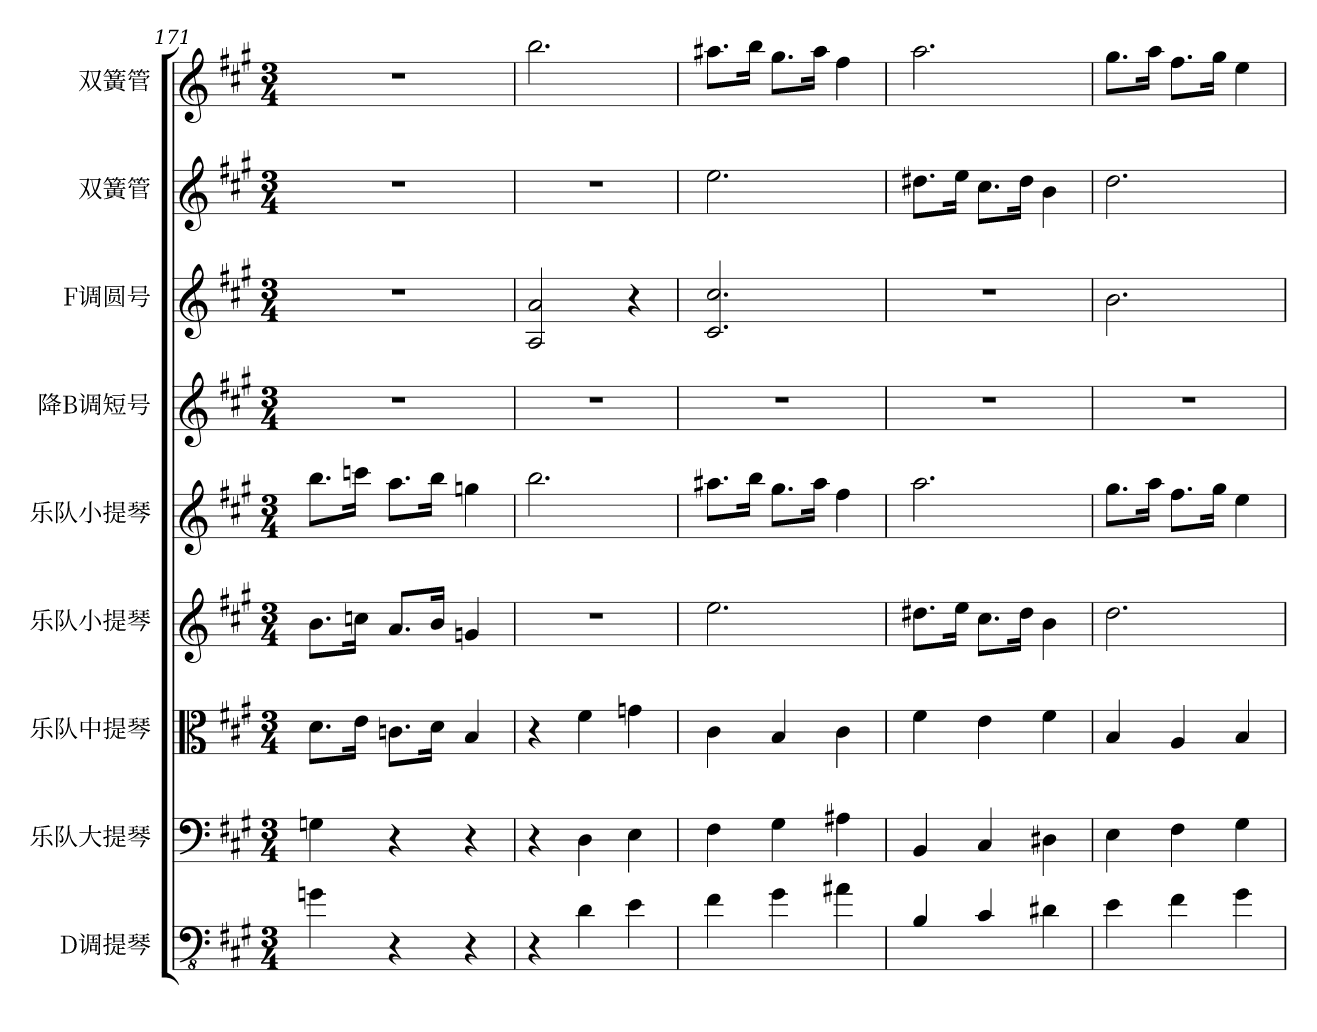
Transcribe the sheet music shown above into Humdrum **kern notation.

**kern	**kern	**kern	**kern	**kern	**kern	**kern	**kern	**kern
*part9	*part8	*part7	*part6	*part5	*part4	*part3	*part2	*part1
*staff9	*staff8	*staff7	*staff6	*staff5	*staff4	*staff3	*staff2	*staff1
*I"D调提琴	*I"乐队大提琴	*I"乐队中提琴	*I"乐队小提琴	*I"乐队小提琴	*I"降B调短号	*I"F调圆号	*I"双簧管	*I"双簧管
*clefFv4	*clefF4	*clefC3	*clefG2	*clefG2	*clefG2	*clefG2	*clefG2	*clefG2
*ITrd7c12	*	*	*	*	*ITrd1c2	*ITrd4c7	*	*
*k[f#c#g#]	*k[f#c#g#]	*k[f#c#g#]	*k[f#c#g#]	*k[f#c#g#]	*k[f#]	*k[f#c#]	*k[f#c#g#]	*k[f#c#g#]
*M3/4	*M3/4	*M3/4	*M3/4	*M3/4	*M3/4	*M3/4	*M3/4	*M3/4
=171	=171	=171	=171	=171	=171	=171	=171	=171
4GGn\	4Gn\	8.d\L	8.b\L	8.bb\L	2.r	2.r	2.r	2.r
.	.	16e\Jk	16ccn\Jk	16cccn\Jk	.	.	.	.
4r	4r	8.cn\L	8.a/L	8.aa\L	.	.	.	.
.	.	16d\Jk	16b/Jk	16bb\Jk	.	.	.	.
4r	4r	4B/	4gn/	4ggn\	.	.	.	.
!!LO:PB:g=z
=172	=172	=172	=172	=172	=172	=172	=172	=172
4r	4r	4r	2.r	2.bb\	2.r	2D/ 2d/	2.r	2.bb\
4DD\	4D\	4f#\	.	.	.	.	.	.
4EE\	4E\	4gn\	.	.	.	4r	.	.
=173	=173	=173	=173	=173	=173	=173	=173	=173
4FF#\	4F#\	4c#\	2.ee\	8.aa#X\L	2.r	2.F#/ 2.f#/	2.ee\	8.aa#X\L
.	.	.	.	16bb\Jk	.	.	.	16bb\Jk
4GG#\	4G#\	4B/	.	8.gg#\L	.	.	.	8.gg#\L
.	.	.	.	16aa#\Jk	.	.	.	16aa#\Jk
4AA#X\	4A#X\	4c#\	.	4ff#\	.	.	.	4ff#\
=174	=174	=174	=174	=174	=174	=174	=174	=174
4BBB/	4BB/	4f#\	8.dd#X\L	2.aa\	2.r	2.r	8.dd#X\L	2.aa\
.	.	.	16ee\Jk	.	.	.	16ee\Jk	.
4CC#/	4C#/	4e\	8.cc#\L	.	.	.	8.cc#\L	.
.	.	.	16dd#\Jk	.	.	.	16dd#\Jk	.
4DD#X\	4D#X\	4f#\	4b\	.	.	.	4b\	.
=175	=175	=175	=175	=175	=175	=175	=175	=175
4EE\	4E\	4B/	2.dd\	8.gg#\L	2.r	2.e\	2.dd\	8.gg#\L
.	.	.	.	16aa\Jk	.	.	.	16aa\Jk
4FF#\	4F#\	4A/	.	8.ff#\L	.	.	.	8.ff#\L
.	.	.	.	16gg#\Jk	.	.	.	16gg#\Jk
4GG#\	4G#\	4B/	.	4ee\	.	.	.	4ee\
=	=	=	=	=	=	=	=	=
*-	*-	*-	*-	*-	*-	*-	*-	*-
